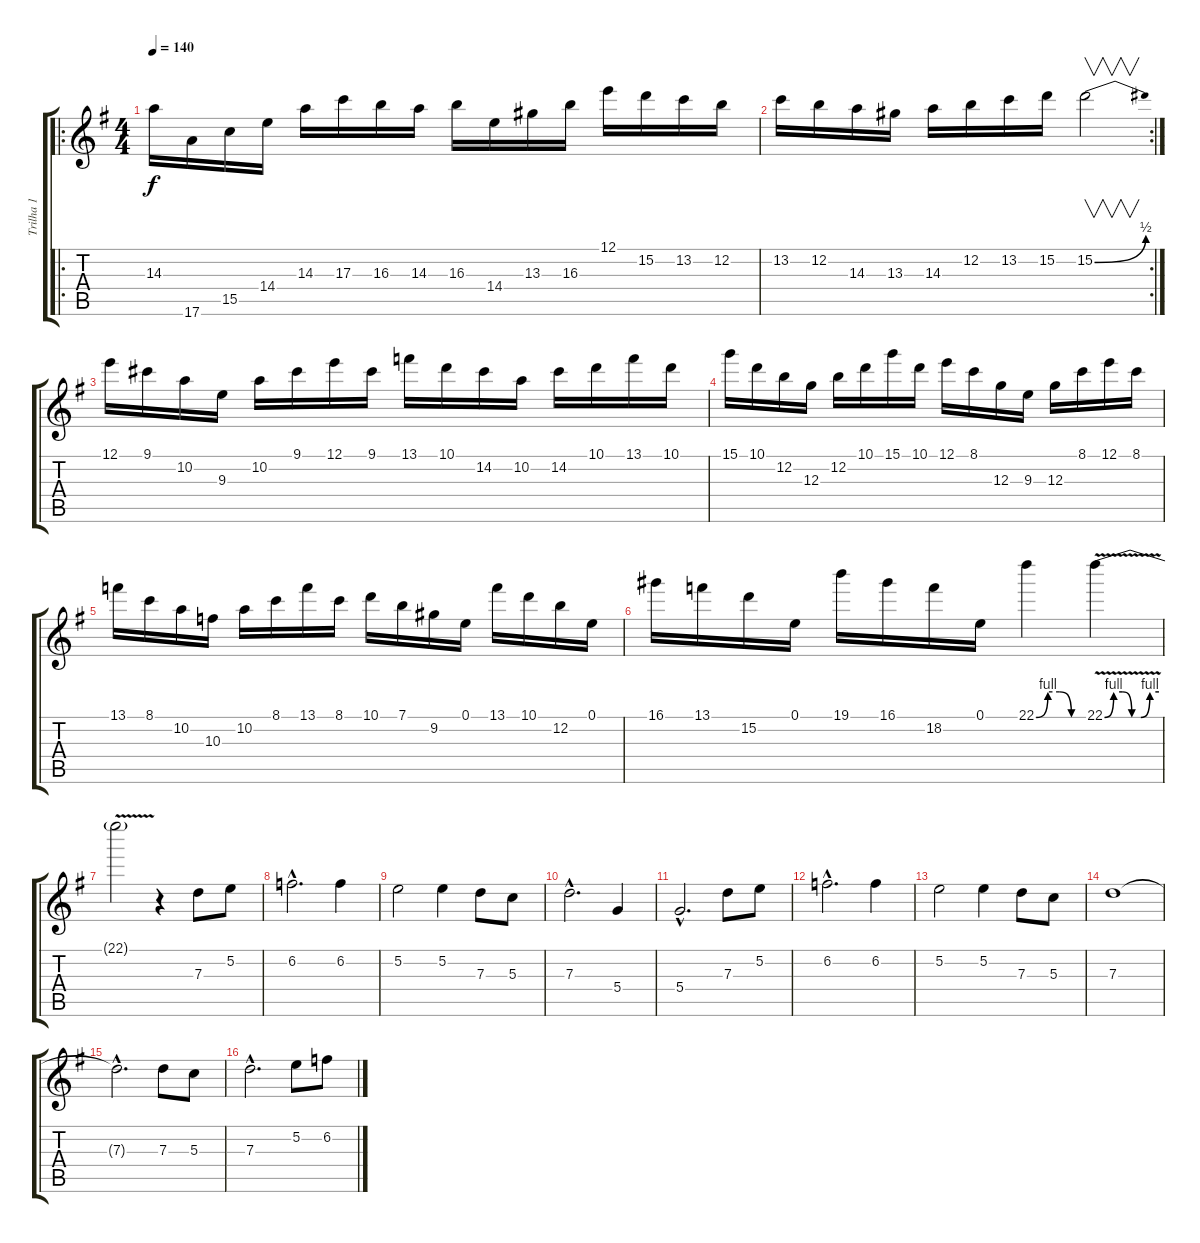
\track ("Trilha 1" "Trilha 1") {instrument overdrivenguitar}
\staff {score tabs}
\tuning (E4 B3 G3 D3 A2 E2) {hide}
\ro
\ts (4 4)
\tempo 140
\clef g2
\ks g
14.3.16{dy f instrument overdrivenguitar} 17.6.16 15.5.16 14.4.16 14.3.16 17.3.16 16.3.16 14.3.16 16.3.16 14.4.16 13.3.16 16.3.16 12.1.16 15.2.16 13.2.16 12.2.16 |
\rc 2
13.2.16 12.2.16 14.3.16 13.3.16 14.3.16 12.2.16 13.2.16 15.2.16 15.2{be (bend 0 0 60 2)}.2{v} |
12.1.16 9.1.16 10.2.16 9.3.16 10.2.16 9.1.16 12.1.16 9.1.16 13.1.16 10.1.16 14.2.16 10.2.16 14.2.16 10.1.16 13.1.16 10.1.16 |
15.1.16 10.1.16 12.2.16 12.3.16 12.2.16 10.1.16 15.1.16 10.1.16 12.1.16 8.1.16 12.3.16 9.3.16 12.3.16 8.1.16 12.1.16 8.1.16 |
13.1.16 8.1.16 10.2.16 10.3.16 10.2.16 8.1.16 13.1.16 8.1.16 10.1.16 7.1.16 9.2.16 0.1.16 13.1.16 10.1.16 12.2.16 0.1.16 |
16.1.16 13.1.16 15.2.16 0.1.16 19.1.16 16.1.16 18.2.16 0.1.16 22.1{be (custom 0 0 15 4 30 4 45 0 60 0)}.4 22.1{be (custom 0 0 10 4 20 4 30 0 40 0 50 4 60 4) v}.4 |
22.1{t}.2 r.4 7.3.8 5.2.8 |
6.2{hac}.2{d} 6.2.4 |
5.2.2 5.2.4 7.3.8 5.3.8 |
7.3{hac}.2{d} 5.4.4 |
5.4{hac}.2{d} 7.3.8 5.2.8 |
6.2{hac}.2{d} 6.2.4 |
5.2.2 5.2.4 7.3.8 5.3.8 |
7.3.1 |
7.3{hac t}.2{d} 7.3.8 5.3.8 |
7.3{hac}.2{d} 5.2.8 6.2.8
